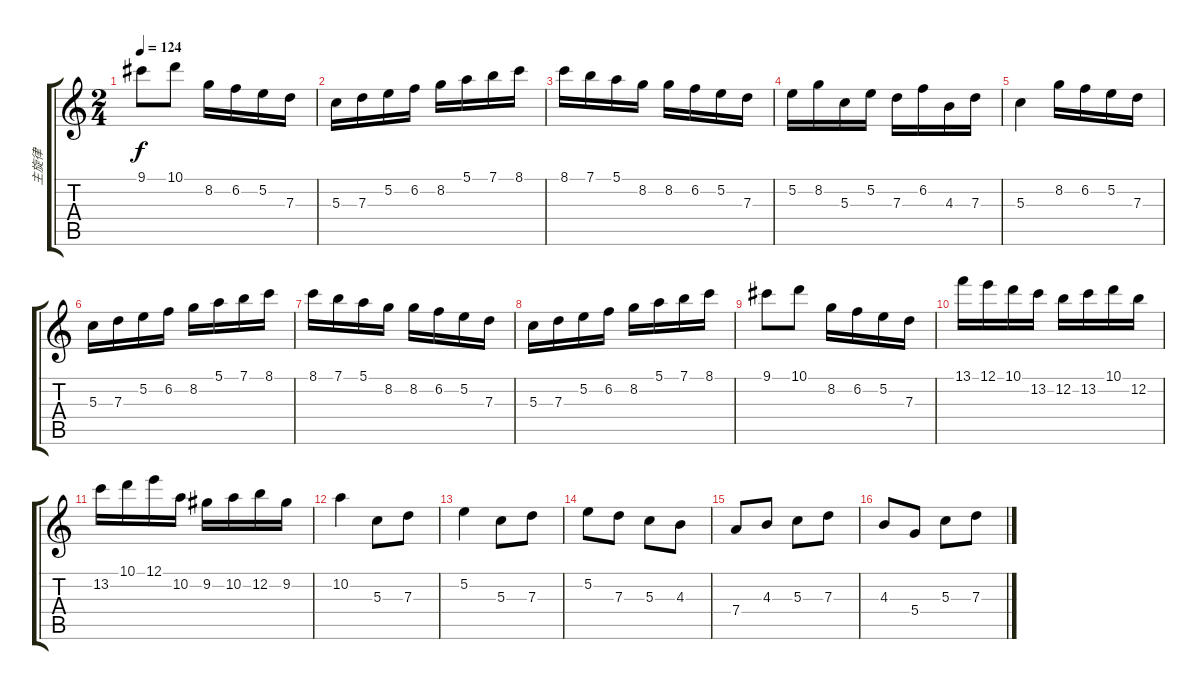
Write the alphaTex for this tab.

\track ("主旋律" "主旋律") {instrument distortionguitar}
\staff {score tabs}
\tuning (E4 B3 G3 D3 A2 E2) {hide}
\ts (2 4)
\tempo 124
\clef g2
\ks c
9.1.8{dy f} 10.1.8 8.2.16 6.2.16 5.2.16 7.3.16 |
5.3.16 7.3.16 5.2.16 6.2.16 8.2.16 5.1.16 7.1.16 8.1.16 |
8.1.16 7.1.16 5.1.16 8.2.16 8.2.16 6.2.16 5.2.16 7.3.16 |
5.2.16 8.2.16 5.3.16 5.2.16 7.3.16 6.2.16 4.3.16 7.3.16 |
5.3.4 8.2.16 6.2.16 5.2.16 7.3.16 |
5.3.16 7.3.16 5.2.16 6.2.16 8.2.16 5.1.16 7.1.16 8.1.16 |
8.1.16 7.1.16 5.1.16 8.2.16 8.2.16 6.2.16 5.2.16 7.3.16 |
5.3.16 7.3.16 5.2.16 6.2.16 8.2.16 5.1.16 7.1.16 8.1.16 |
9.1.8 10.1.8 8.2.16 6.2.16 5.2.16 7.3.16 |
13.1.16 12.1.16 10.1.16 13.2.16 12.2.16 13.2.16 10.1.16 12.2.16 |
13.2.16 10.1.16 12.1.16 10.2.16 9.2.16 10.2.16 12.2.16 9.2.16 |
10.2.4 5.3.8 7.3.8 |
5.2.4 5.3.8 7.3.8 |
5.2.8 7.3.8 5.3.8 4.3.8 |
7.4.8 4.3.8 5.3.8 7.3.8 |
4.3.8 5.4.8 5.3.8 7.3.8
